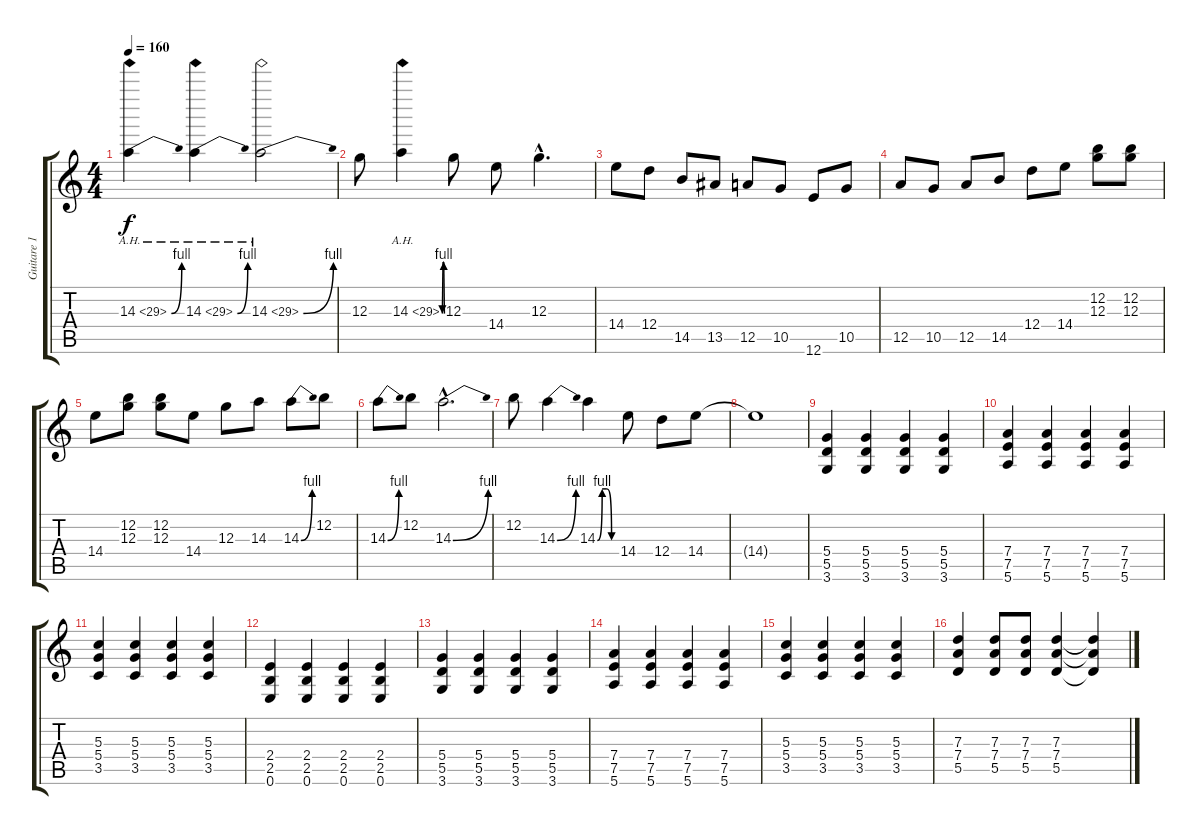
\track ("Guitare 1" "Guitare 1") {instrument overdrivenguitar}
\staff {score tabs}
\tuning (E4 B3 G3 D3 A2 E2) {hide}
\ts (4 4)
\tempo 160
\clef g2
\ks c
14.3{be (bend 0 0 60 4) ah 15}.4{dy f} 14.3{be (bend 0 0 60 4) ah 15}.4 14.3{be (bend 0 0 60 4) ah 15}.2 |
12.3.8 14.3{be (custom 0 0 15 4 30 4 45 0 60 0) ah 15}.4 12.3.8 14.4.8 12.3{hac}.4{d} |
14.4.8 12.4.8 14.5.8 13.5.8 12.5.8 10.5.8 12.6.8 10.5.8 |
12.5.8 10.5.8 12.5.8 14.5.8 12.4.8 14.4.8 (12.2 12.3).8 (12.2 12.3).8 |
14.4.8 (12.2 12.3).8 (12.2 12.3).8 14.4.8 12.3.8 14.3.8 14.3{be (bend 0 0 60 4)}.8 12.2.8 |
14.3{be (bend 0 0 60 4)}.8 12.2.8 14.3{be (bend 0 0 60 4) hac}.2{d} |
12.2.8 14.3{be (bend 0 0 60 4)}.4 14.3{be (custom 0 0 15 4 30 4 45 0 60 0)}.4 14.4.8 12.4.8 14.4.8 |
14.4{t}.1 |
(5.4 5.5 3.6).4 (5.4 5.5 3.6).4 (5.4 5.5 3.6).4 (5.4 5.5 3.6).4 |
(7.4 7.5 5.6).4 (7.4 7.5 5.6).4 (7.4 7.5 5.6).4 (7.4 7.5 5.6).4 |
(5.3 5.4 3.5).4 (5.3 5.4 3.5).4 (5.3 5.4 3.5).4 (5.3 5.4 3.5).4 |
(2.4 2.5 0.6).4 (2.4 2.5 0.6).4 (2.4 2.5 0.6).4 (2.4 2.5 0.6).4 |
(5.4 5.5 3.6).4 (5.4 5.5 3.6).4 (5.4 5.5 3.6).4 (5.4 5.5 3.6).4 |
(7.4 7.5 5.6).4 (7.4 7.5 5.6).4 (7.4 7.5 5.6).4 (7.4 7.5 5.6).4 |
(5.3 5.4 3.5).4 (5.3 5.4 3.5).4 (5.3 5.4 3.5).4 (5.3 5.4 3.5).4 |
(7.3 7.4 5.5).4 (7.3 7.4 5.5).8 (7.3 7.4 5.5).8 (7.3 7.4 5.5).4 (7.3{t} 7.4{t} 5.5{t}).4
